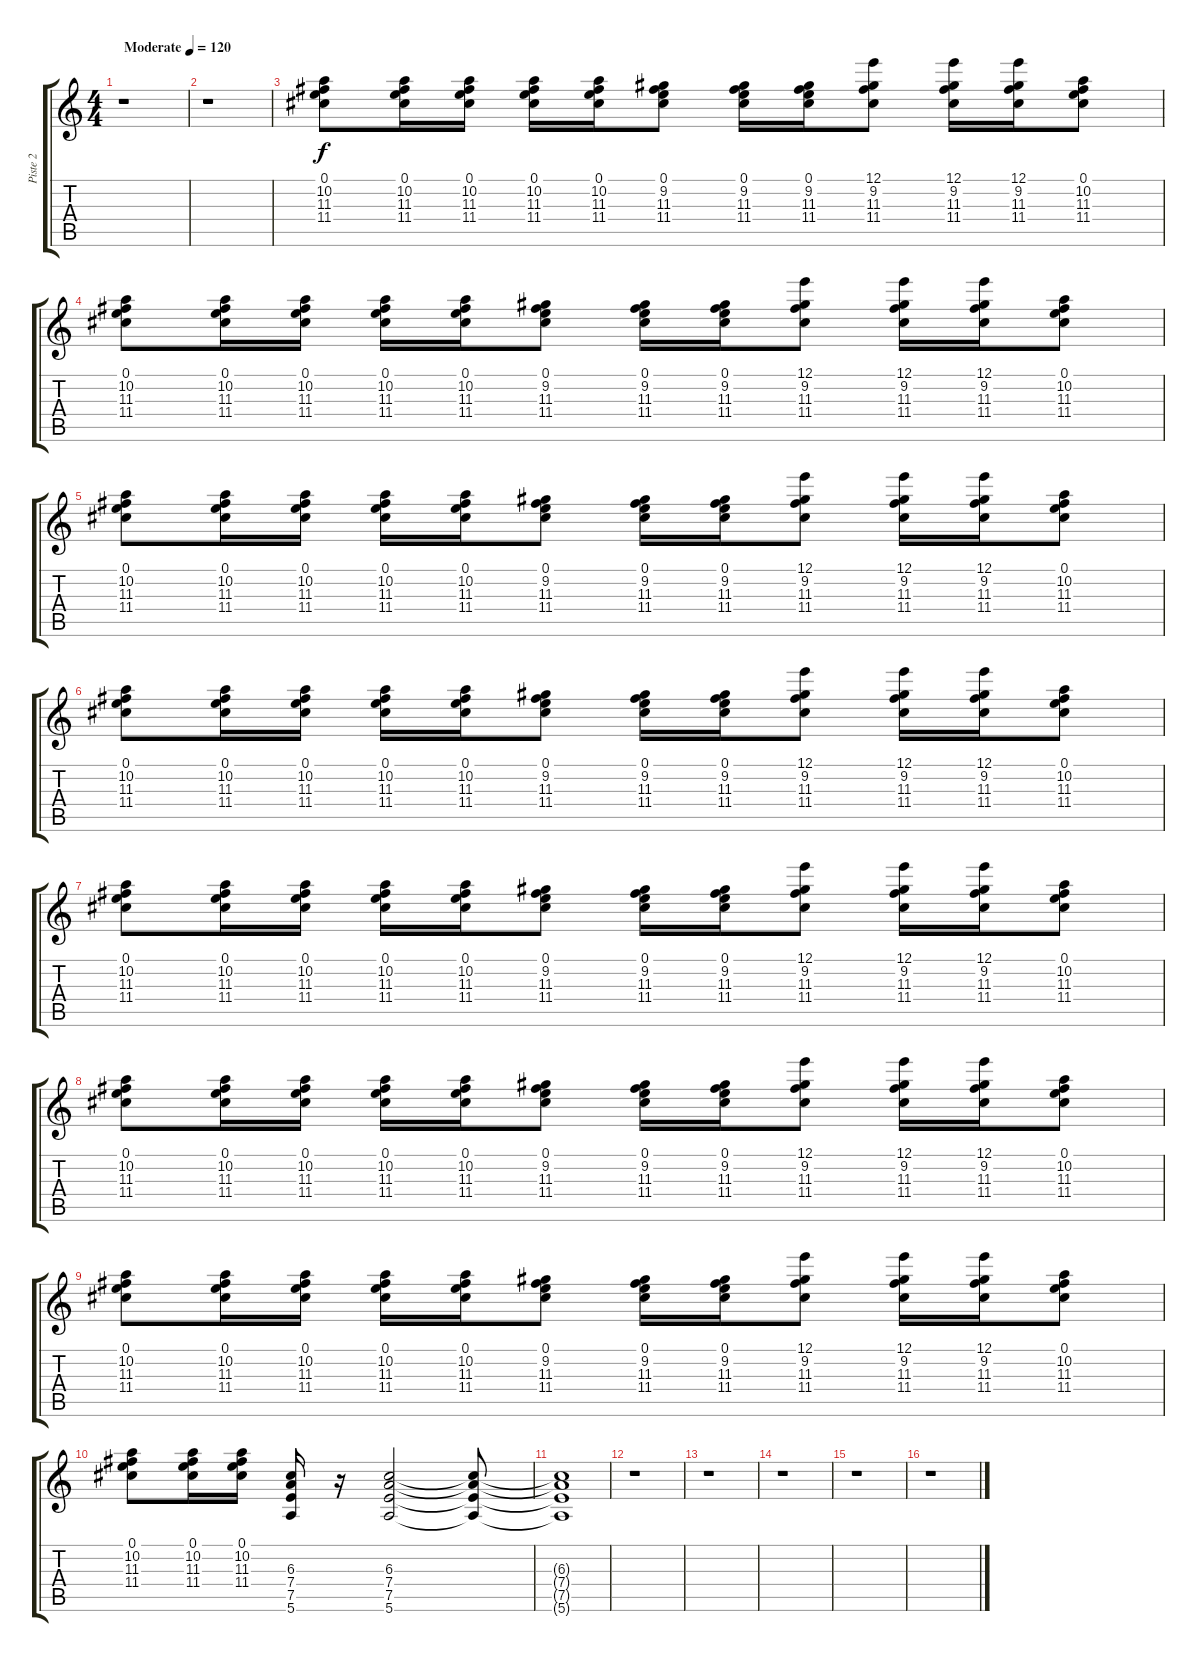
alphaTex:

\track ("Piste 2" "Piste 2") {mute instrument distortionguitar}
\staff {score tabs}
\tuning (E4 B3 G3 D3 A2 E2) {hide}
\ts (4 4)
\tempo (120 "Moderate")
\clef g2
\ks c
r.1{dy f instrument distortionguitar} |
r.1 |
(0.1 10.2 11.3 11.4).8 (0.1 10.2 11.3 11.4).16 (0.1 10.2 11.3 11.4).16 (0.1 10.2 11.3 11.4).16 (0.1 10.2 11.3 11.4).16 (0.1 9.2 11.3 11.4).8 (0.1 9.2 11.3 11.4).16 (0.1 9.2 11.3 11.4).16 (12.1 9.2 11.3 11.4).8 (12.1 9.2 11.3 11.4).16 (12.1 9.2 11.3 11.4).16 (0.1 10.2 11.3 11.4).8 |
(0.1 10.2 11.3 11.4).8 (0.1 10.2 11.3 11.4).16 (0.1 10.2 11.3 11.4).16 (0.1 10.2 11.3 11.4).16 (0.1 10.2 11.3 11.4).16 (0.1 9.2 11.3 11.4).8 (0.1 9.2 11.3 11.4).16 (0.1 9.2 11.3 11.4).16 (12.1 9.2 11.3 11.4).8 (12.1 9.2 11.3 11.4).16 (12.1 9.2 11.3 11.4).16 (0.1 10.2 11.3 11.4).8 |
(0.1 10.2 11.3 11.4).8 (0.1 10.2 11.3 11.4).16 (0.1 10.2 11.3 11.4).16 (0.1 10.2 11.3 11.4).16 (0.1 10.2 11.3 11.4).16 (0.1 9.2 11.3 11.4).8 (0.1 9.2 11.3 11.4).16 (0.1 9.2 11.3 11.4).16 (12.1 9.2 11.3 11.4).8 (12.1 9.2 11.3 11.4).16 (12.1 9.2 11.3 11.4).16 (0.1 10.2 11.3 11.4).8 |
(0.1 10.2 11.3 11.4).8 (0.1 10.2 11.3 11.4).16 (0.1 10.2 11.3 11.4).16 (0.1 10.2 11.3 11.4).16 (0.1 10.2 11.3 11.4).16 (0.1 9.2 11.3 11.4).8 (0.1 9.2 11.3 11.4).16 (0.1 9.2 11.3 11.4).16 (12.1 9.2 11.3 11.4).8 (12.1 9.2 11.3 11.4).16 (12.1 9.2 11.3 11.4).16 (0.1 10.2 11.3 11.4).8 |
(0.1 10.2 11.3 11.4).8 (0.1 10.2 11.3 11.4).16 (0.1 10.2 11.3 11.4).16 (0.1 10.2 11.3 11.4).16 (0.1 10.2 11.3 11.4).16 (0.1 9.2 11.3 11.4).8 (0.1 9.2 11.3 11.4).16 (0.1 9.2 11.3 11.4).16 (12.1 9.2 11.3 11.4).8 (12.1 9.2 11.3 11.4).16 (12.1 9.2 11.3 11.4).16 (0.1 10.2 11.3 11.4).8 |
(0.1 10.2 11.3 11.4).8 (0.1 10.2 11.3 11.4).16 (0.1 10.2 11.3 11.4).16 (0.1 10.2 11.3 11.4).16 (0.1 10.2 11.3 11.4).16 (0.1 9.2 11.3 11.4).8 (0.1 9.2 11.3 11.4).16 (0.1 9.2 11.3 11.4).16 (12.1 9.2 11.3 11.4).8 (12.1 9.2 11.3 11.4).16 (12.1 9.2 11.3 11.4).16 (0.1 10.2 11.3 11.4).8 |
(0.1 10.2 11.3 11.4).8 (0.1 10.2 11.3 11.4).16 (0.1 10.2 11.3 11.4).16 (0.1 10.2 11.3 11.4).16 (0.1 10.2 11.3 11.4).16 (0.1 9.2 11.3 11.4).8 (0.1 9.2 11.3 11.4).16 (0.1 9.2 11.3 11.4).16 (12.1 9.2 11.3 11.4).8 (12.1 9.2 11.3 11.4).16 (12.1 9.2 11.3 11.4).16 (0.1 10.2 11.3 11.4).8 |
(0.1 10.2 11.3 11.4).8 (0.1 10.2 11.3 11.4).16 (0.1 10.2 11.3 11.4).16 (6.3 7.4 7.5 5.6).16 r.16 (6.3 7.4 7.5 5.6).2 (6.3{t} 7.4{t} 7.5{t} 5.6{t}).8 |
(6.3{t} 7.4{t} 7.5{t} 5.6{t}).1 |
r.1 |
r.1 |
r.1 |
r.1 |
r.1
